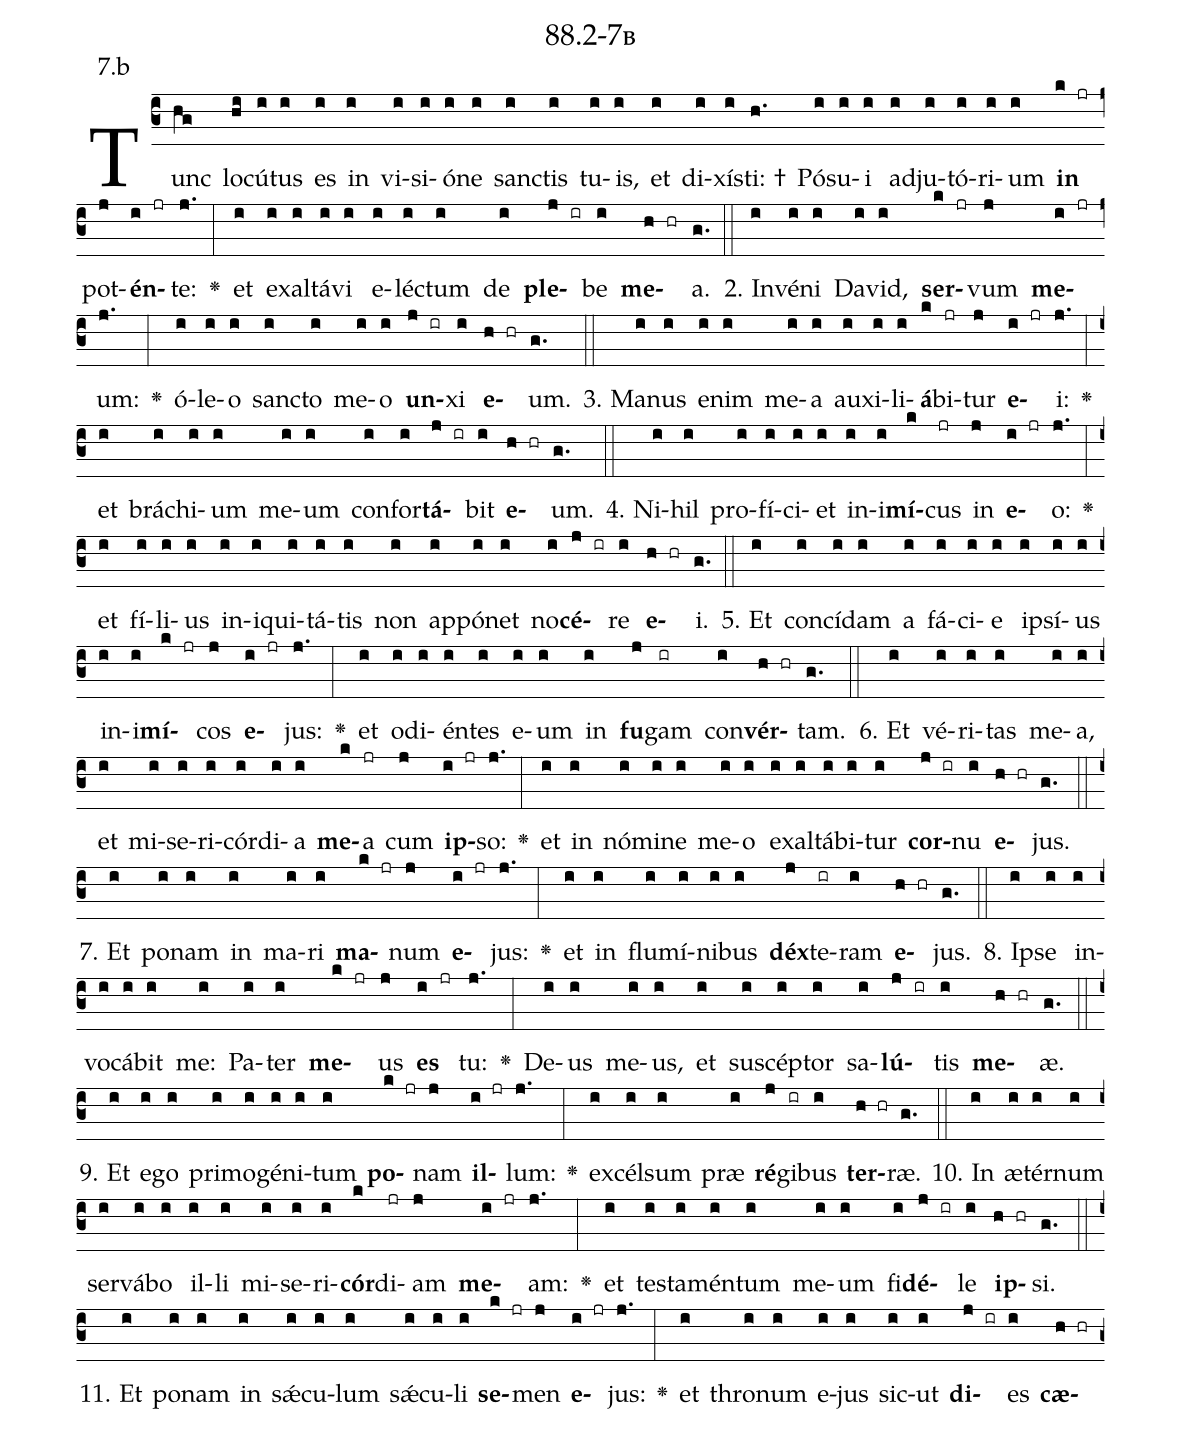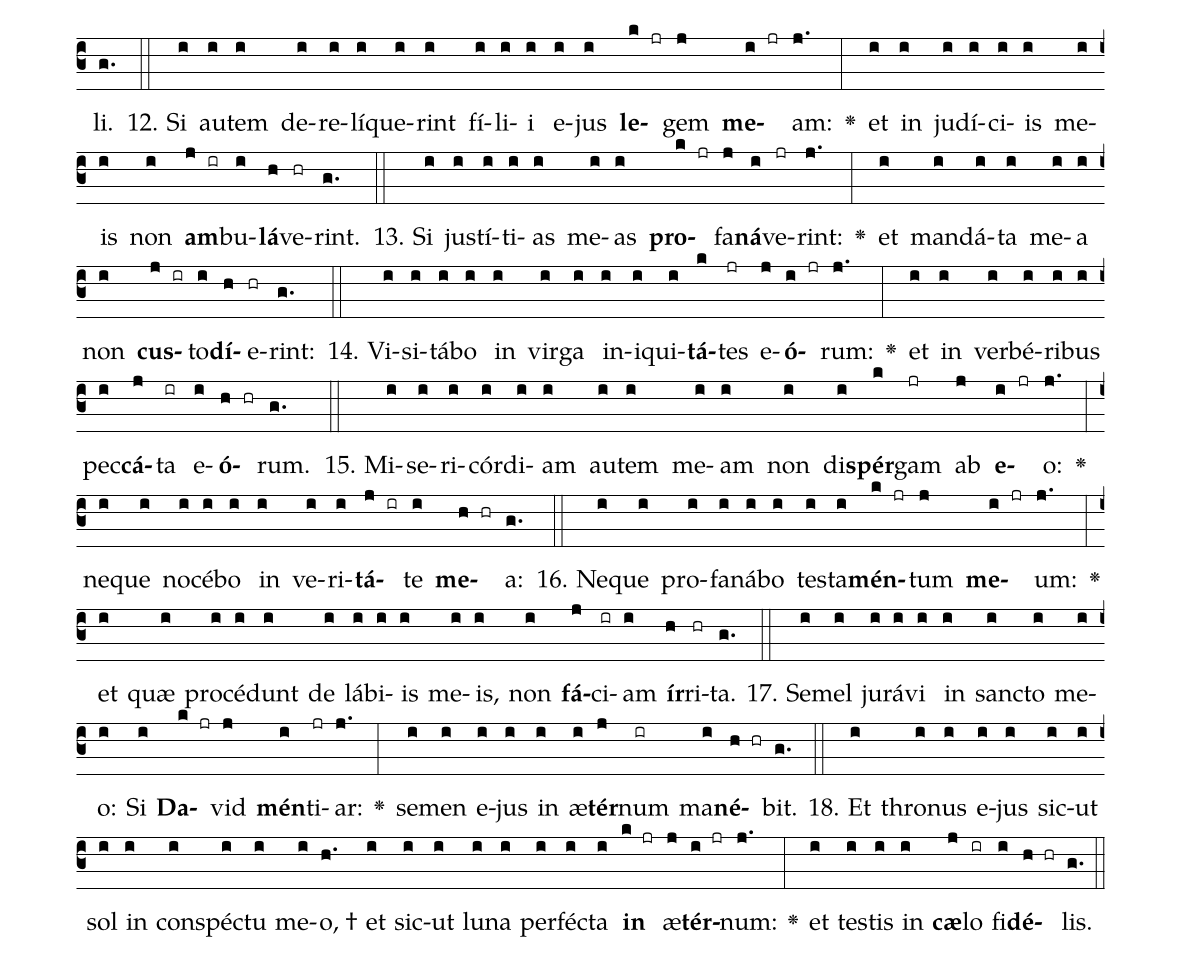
name: 88.2-7b;
annotation: 7.b;
%%
(c3)Tunc(hg) lo(hi)cú(i)tus(i) es(i) in(i) vi(i)si(i)ó(i)ne(i) sanc(i)tis(i) tu(i)is,(i) et(i) di(i)xís(i)ti: †(h.) Pó(i)su(i)i(i) ad(i)ju(i)tó(i)ri(i)um(i) <b>in</b>(k jr) pot(j)<b>én</b>(i jr)te:(j.) <v>\greheightstar</v>(:) et(i) ex(i)al(i)tá(i)vi(i) e(i)léc(i)tum(i) de(i) <b>ple</b>(j ir)be(i) <b>me</b>(h hr)a.(g.) (::)
2. In(i)vé(i)ni(i) Da(i)vid,(i) <b>ser</b>(k jr)vum(j) <b>me</b>(i jr)um:(j.) <v>\greheightstar</v>(:) ó(i)le(i)o(i) sanc(i)to(i) me(i)o(i) <b>un</b>(j ir)xi(i) <b>e</b>(h hr)um.(g.) (::)
3. Ma(i)nus(i) e(i)nim(i) me(i)a(i) au(i)xi(i)li(i)<b>á</b>(k)bi(jr)tur(j) <b>e</b>(i jr)i:(j.) <v>\greheightstar</v>(:) et(i) brá(i)chi(i)um(i) me(i)um(i) con(i)for(i)<b>tá</b>(j ir)bit(i) <b>e</b>(h hr)um.(g.) (::)
4. Ni(i)hil(i) pro(i)fí(i)ci(i)et(i) in(i)i(i)<b>mí</b>(k)cus(jr) in(j) <b>e</b>(i jr)o:(j.) <v>\greheightstar</v>(:) et(i) fí(i)li(i)us(i) in(i)i(i)qui(i)tá(i)tis(i) non(i) ap(i)pó(i)net(i) no(i)<b>cé</b>(j ir)re(i) <b>e</b>(h hr)i.(g.) (::)
5. Et(i) con(i)cí(i)dam(i) a(i) fá(i)ci(i)e(i) ip(i)sí(i)us(i) in(i)i(i)<b>mí</b>(k jr)cos(j) <b>e</b>(i jr)jus:(j.) <v>\greheightstar</v>(:) et(i) o(i)di(i)én(i)tes(i) e(i)um(i) in(i) <b>fu</b>(j)gam(ir) con(i)<b>vér</b>(h hr)tam.(g.) (::)
6. Et(i) vé(i)ri(i)tas(i) me(i)a,(i) et(i) mi(i)se(i)ri(i)cór(i)di(i)a(i) <b>me</b>(k)a(jr) cum(j) <b>ip</b>(i jr)so:(j.) <v>\greheightstar</v>(:) et(i) in(i) nó(i)mi(i)ne(i) me(i)o(i) ex(i)al(i)tá(i)bi(i)tur(i) <b>cor</b>(j ir)nu(i) <b>e</b>(h hr)jus.(g.) (::)
7. Et(i) po(i)nam(i) in(i) ma(i)ri(i) <b>ma</b>(k jr)num(j) <b>e</b>(i jr)jus:(j.) <v>\greheightstar</v>(:) et(i) in(i) flu(i)mí(i)ni(i)bus(i) <b>déx</b>(j)te(ir)ram(i) <b>e</b>(h hr)jus.(g.) (::)
8. Ip(i)se(i) in(i)vo(i)cá(i)bit(i) me:(i) Pa(i)ter(i) <b>me</b>(k jr)us(j) <b>es</b>(i jr) tu:(j.) <v>\greheightstar</v>(:) De(i)us(i) me(i)us,(i) et(i) su(i)scép(i)tor(i) sa(i)<b>lú</b>(j ir)tis(i) <b>me</b>(h hr)æ.(g.) (::)
9. Et(i) e(i)go(i) pri(i)mo(i)gé(i)ni(i)tum(i) <b>po</b>(k jr)nam(j) <b>il</b>(i jr)lum:(j.) <v>\greheightstar</v>(:) ex(i)cél(i)sum(i) præ(i) <b>ré</b>(j)gi(ir)bus(i) <b>ter</b>(h hr)ræ.(g.) (::)
10. In(i) æ(i)tér(i)num(i) ser(i)vá(i)bo(i) il(i)li(i) mi(i)se(i)ri(i)<b>cór</b>(k)di(jr)am(j) <b>me</b>(i jr)am:(j.) <v>\greheightstar</v>(:) et(i) tes(i)ta(i)mén(i)tum(i) me(i)um(i) fi(i)<b>dé</b>(j ir)le(i) <b>ip</b>(h hr)si.(g.) (::)
11. Et(i) po(i)nam(i) in(i) sǽ(i)cu(i)lum(i) sǽ(i)cu(i)li(i) <b>se</b>(k jr)men(j) <b>e</b>(i jr)jus:(j.) <v>\greheightstar</v>(:) et(i) thro(i)num(i) e(i)jus(i) sic(i)ut(i) <b>di</b>(j ir)es(i) <b>cæ</b>(h hr)li.(g.) (::)
12. Si(i) au(i)tem(i) de(i)re(i)lí(i)que(i)rint(i) fí(i)li(i)i(i) e(i)jus(i) <b>le</b>(k jr)gem(j) <b>me</b>(i jr)am:(j.) <v>\greheightstar</v>(:) et(i) in(i) ju(i)dí(i)ci(i)is(i) me(i)is(i) non(i) <b>am</b>(j ir)bu(i)<b>lá</b>(h)ve(hr)rint.(g.) (::)
13. Si(i) jus(i)tí(i)ti(i)as(i) me(i)as(i) <b>pro</b>(k jr)fa(j)<b>ná</b>(i)ve(jr)rint:(j.) <v>\greheightstar</v>(:) et(i) man(i)dá(i)ta(i) me(i)a(i) non(i) <b>cus</b>(j ir)to(i)<b>dí</b>(h)e(hr)rint:(g.) (::)
14. Vi(i)si(i)tá(i)bo(i) in(i) vir(i)ga(i) in(i)i(i)qui(i)<b>tá</b>(k)tes(jr) e(j)<b>ó</b>(i jr)rum:(j.) <v>\greheightstar</v>(:) et(i) in(i) ver(i)bé(i)ri(i)bus(i) pec(i)<b>cá</b>(j)ta(ir) e(i)<b>ó</b>(h hr)rum.(g.) (::)
15. Mi(i)se(i)ri(i)cór(i)di(i)am(i) au(i)tem(i) me(i)am(i) non(i) di(i)<b>spér</b>(k)gam(jr) ab(j) <b>e</b>(i jr)o:(j.) <v>\greheightstar</v>(:) ne(i)que(i) no(i)cé(i)bo(i) in(i) ve(i)ri(i)<b>tá</b>(j ir)te(i) <b>me</b>(h hr)a:(g.) (::)
16. Ne(i)que(i) pro(i)fa(i)ná(i)bo(i) tes(i)ta(i)<b>mén</b>(k jr)tum(j) <b>me</b>(i jr)um:(j.) <v>\greheightstar</v>(:) et(i) quæ(i) pro(i)cé(i)dunt(i) de(i) lá(i)bi(i)is(i) me(i)is,(i) non(i) <b>fá</b>(j)ci(ir)am(i) <b>ír</b>(h)ri(hr)ta.(g.) (::)
17. Se(i)mel(i) ju(i)rá(i)vi(i) in(i) sanc(i)to(i) me(i)o:(i) Si(i) <b>Da</b>(k jr)vid(j) <b>mén</b>(i)ti(jr)ar:(j.) <v>\greheightstar</v>(:) se(i)men(i) e(i)jus(i) in(i) æ(i)<b>tér</b>(j)num(ir) ma(i)<b>né</b>(h hr)bit.(g.) (::)
18. Et(i) thro(i)nus(i) e(i)jus(i) sic(i)ut(i) sol(i) in(i) con(i)spéc(i)tu(i) me(i)o, †(h.) et(i) sic(i)ut(i) lu(i)na(i) per(i)féc(i)ta(i) <b>in</b>(k jr) æ(j)<b>tér</b>(i jr)num:(j.) <v>\greheightstar</v>(:) et(i) tes(i)tis(i) in(i) <b>cæ</b>(j)lo(ir) fi(i)<b>dé</b>(h hr)lis.(g.) (::)
